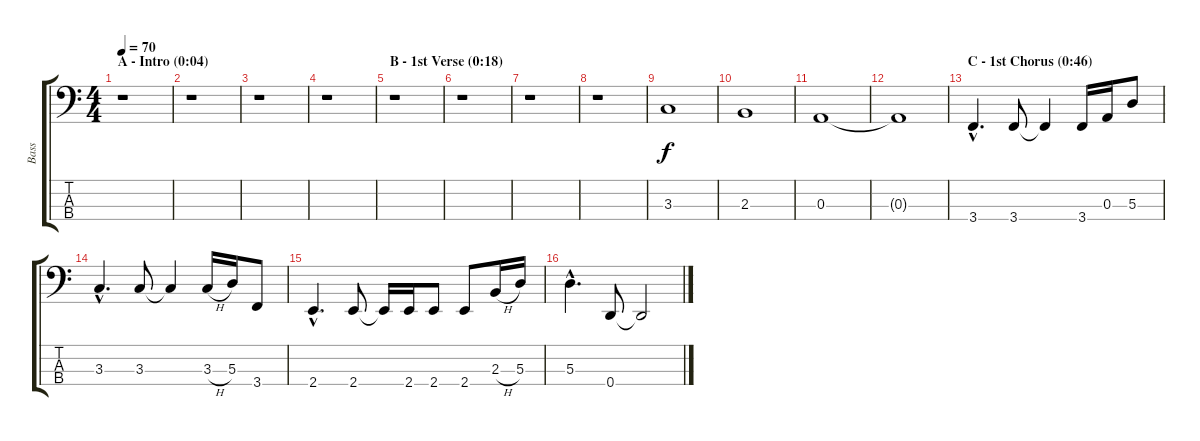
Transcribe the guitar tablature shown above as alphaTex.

\track ("Bass" "Bass") {instrument electricbasspick}
\staff {score tabs}
\tuning (G2 D2 A1 D1) {hide}
\ts (4 4)
\section ("" "A - Intro (0:04)")
\tempo 70
\clef f4
\ks c
r.1{dy f instrument electricbasspick} |
r.1 |
r.1 |
r.1 |
\section ("" "B - 1st Verse (0:18)")
r.1 |
r.1 |
r.1 |
r.1 |
3.3.1 |
2.3.1 |
0.3.1 |
0.3{t}.1 |
\section ("" "C - 1st Chorus (0:46)")
3.4{hac}.4{d} 3.4.8 3.4{t}.4 3.4.16 0.3.16 5.3.8 |
3.3{hac}.4{d} 3.3.8 3.3{t}.4 3.3{h}.16 5.3.16 3.4.8 |
2.4{hac}.4{d} 2.4.8 2.4{t}.16 2.4.16 2.4.8 2.4.8 2.3{h}.16 5.3.16 |
5.3{hac}.4{d} 0.4.8 0.4{t}.2
